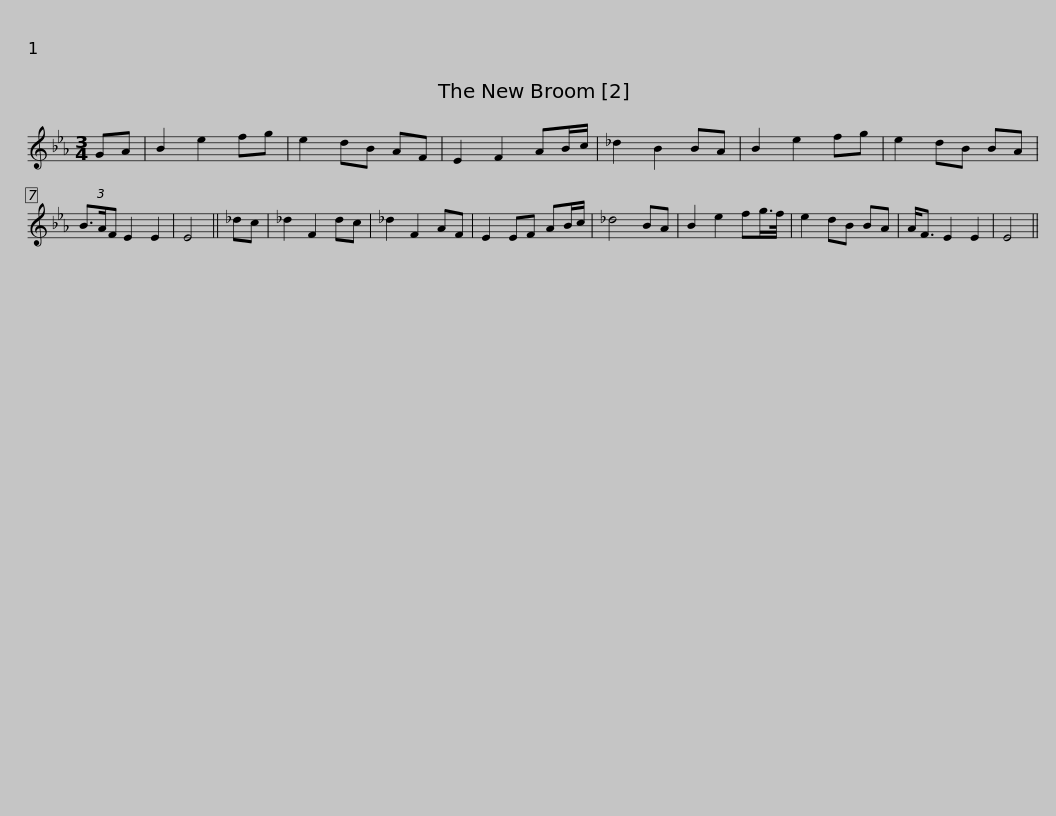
X:1
L:1/8
M:3/4
I:linebreak $
K:Eb
V:1 treble
V:1
 GA | B2 e2 fg | e2 dB AF | E2 F2 AB/c/ | _d2 B2 BA | %5
 B2 e2 fg | e2 dB BA | (3B3/2A/F E2 E2 | E4 || _dc |$ %10
 _d2 F2 dc | _d2 F2 AF | E2 EF AB/c/ | _d4 BA | B2 e2 fg/>f/ | %15
 e2 dB BA | A<F E2 E2 | E4 || %18
